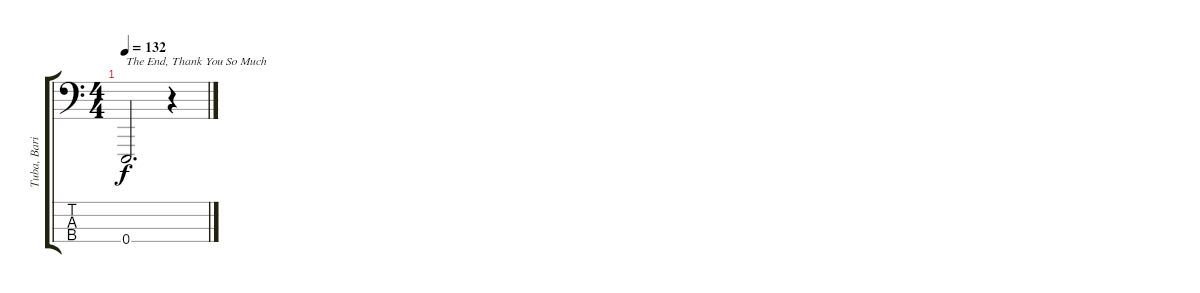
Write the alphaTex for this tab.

\track ("Tuba, Baritone, T-Bone" "Tuba, Bari") {instrument tuba}
\staff {score tabs}
\tuning (G2 D2 A1 E1) {hide}
\ts (4 4)
\tempo 132
\clef f4
\ks c
0.4{t}.2{d txt "The End, Thank You So Much" dy f} r.4
